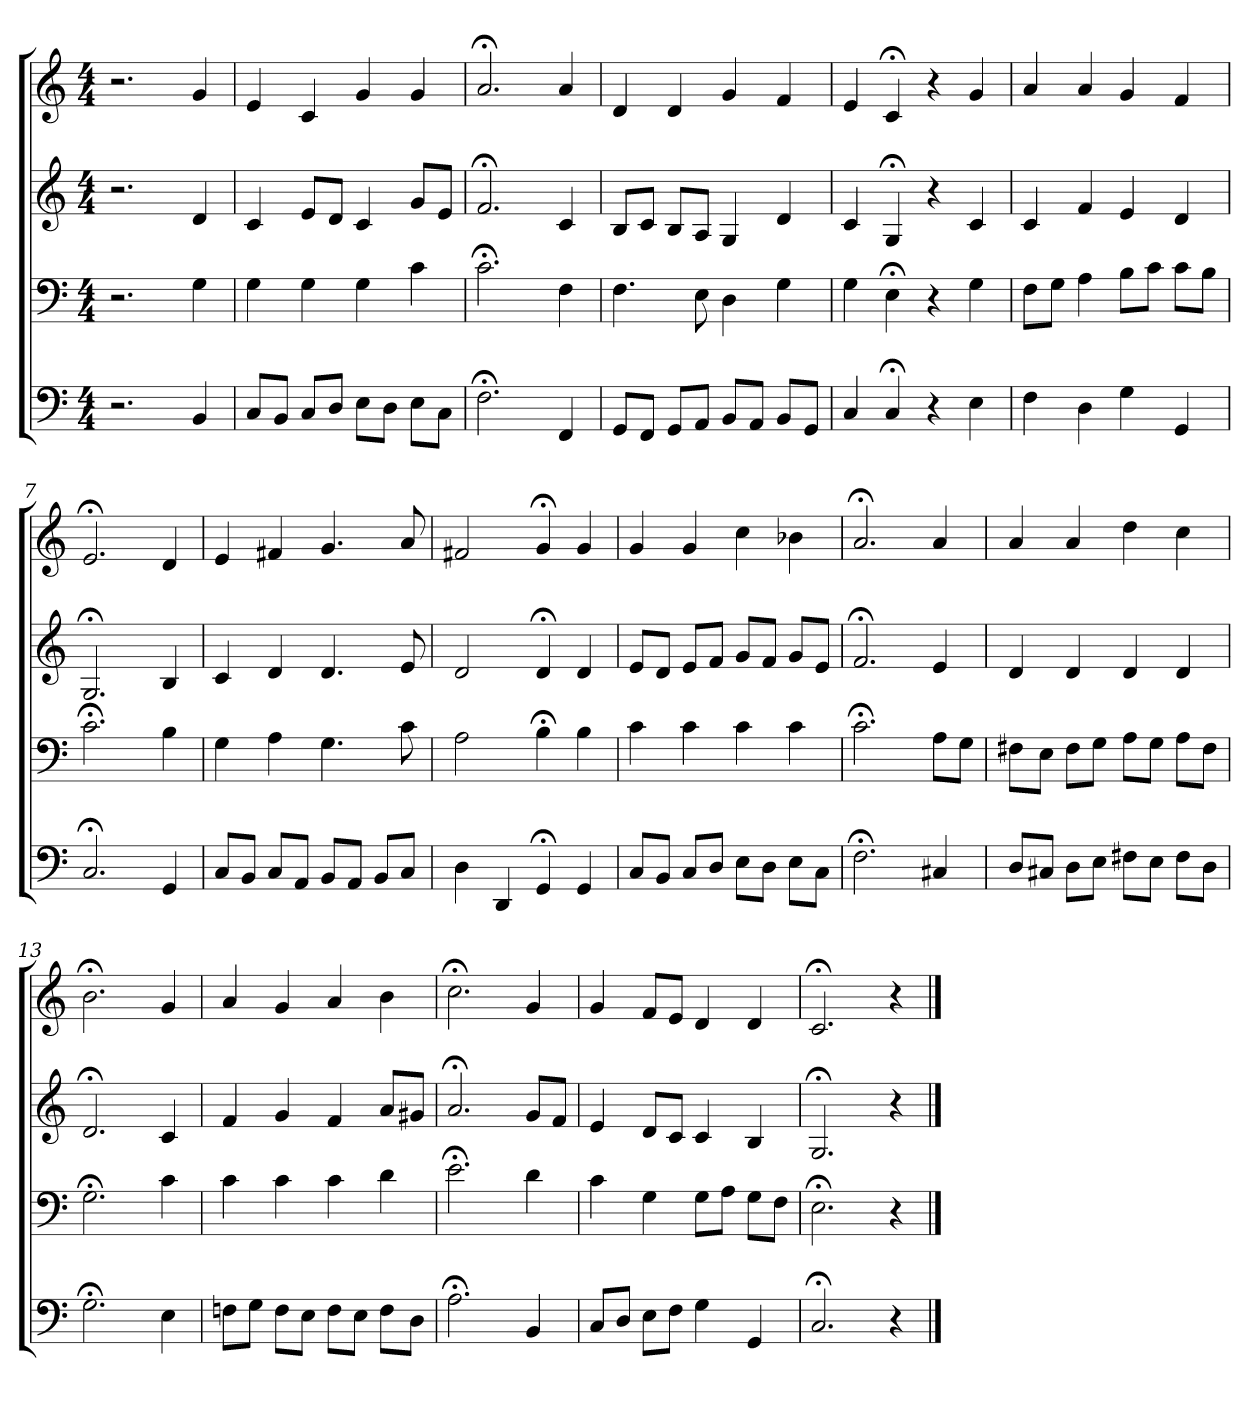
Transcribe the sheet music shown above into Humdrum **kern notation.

**kern	**kern	**kern	**kern
*part4	*part3	*part2	*part1
*staff4	*staff3	*staff2	*staff1
*clefF4	*clefF4	*clefG2	*clefG2
*k[]	*k[]	*k[]	*k[]
*C:	*C:	*C:	*C:
*M4/4	*M4/4	*M4/4	*M4/4
=1	=1	=1	=1
2.r	2.r	2.r	2.r
4BB	4G	4d	4g
=2	=2	=2	=2
8C/L	4G	4c	4e
8BB/J	.	.	.
8C/L	4G	8e/L	4c
8D/J	.	8d/J	.
8E\L	4G	4c	4g
8D\J	.	.	.
8E\L	4c	8g/L	4g
8C\J	.	8e/J	.
=3	=3	=3	=3
2.F;<	2.c;<	2.f;<	2.a;<
4FF	4F	4c	4a
=4	=4	=4	=4
8GG/L	4.F	8B/L	4d
8FF/J	.	8c/J	.
8GG/L	.	8B/L	4d
8AA/J	8E	8A/J	.
8BB/L	4D	4G	4g
8AA/J	.	.	.
8BB/L	4G	4d	4f
8GG/J	.	.	.
=5	=5	=5	=5
4C	4G	4c	4e
4C;<	4E;<	4G;<	4c;<
4r	4r	4r	4r
4E	4G	4c	4g
=6	=6	=6	=6
4F	8F\L	4c	4a
.	8G\J	.	.
4D	4A	4f	4a
4G	8B\L	4e	4g
.	8c\J	.	.
4GG	8c\L	4d	4f
.	8B\J	.	.
=7	=7	=7	=7
2.C;<	2.c;<	2.G;<	2.e;<
4GG	4B	4B	4d
=8	=8	=8	=8
8C/L	4G	4c	4e
8BB/J	.	.	.
8C/L	4A	4d	4f#X
8AA/J	.	.	.
8BB/L	4.G	4.d	4.g
8AA/J	.	.	.
8BB/L	.	.	.
8C/J	8c	8e	8a
=9	=9	=9	=9
4D	2A	2d	2f#X
4DD	.	.	.
4GG;<	4B;<	4d;<	4g;<
4GG	4B	4d	4g
=10	=10	=10	=10
8C/L	4c	8e/L	4g
8BB/J	.	8d/J	.
8C/L	4c	8e/L	4g
8D/J	.	8f/J	.
8E\L	4c	8g/L	4cc
8D\J	.	8f/J	.
8E\L	4c	8g/L	4b-X
8C\J	.	8e/J	.
=11	=11	=11	=11
2.F;<	2.c;<	2.f;<	2.a;<
4C#X	8A\L	4e	4a
.	8G\J	.	.
=12	=12	=12	=12
8D/L	8F#X\L	4d	4a
8C#X/J	8E\J	.	.
8D\L	8F#\L	4d	4a
8E\J	8G\J	.	.
8F#X\L	8A\L	4d	4dd
8E\J	8G\J	.	.
8F#\L	8A\L	4d	4cc
8D\J	8F#\J	.	.
=13	=13	=13	=13
2.G;<	2.G;<	2.d;<	2.b;<
4E	4c	4c	4g
=14	=14	=14	=14
8Fn\L	4c	4f	4a
8G\J	.	.	.
8F\L	4c	4g	4g
8E\J	.	.	.
8F\L	4c	4f	4a
8E\J	.	.	.
8F\L	4d	8a/L	4b
8D\J	.	8g#X/J	.
=15	=15	=15	=15
2.A;<	2.e;<	2.a;<	2.cc;<
4BB	4d	8g/L	4g
.	.	8f/J	.
=16	=16	=16	=16
8C/L	4c	4e	4g
8D/J	.	.	.
8E\L	4G	8d/L	8f/L
8F\J	.	8c/J	8e/J
4G	8G\L	4c	4d
.	8A\J	.	.
4GG	8G\L	4B	4d
.	8F\J	.	.
=17	=17	=17	=17
2.C;<	2.E;<	2.G;<	2.c;<
4r	4r	4r	4r
==	==	==	==
*-	*-	*-	*-
